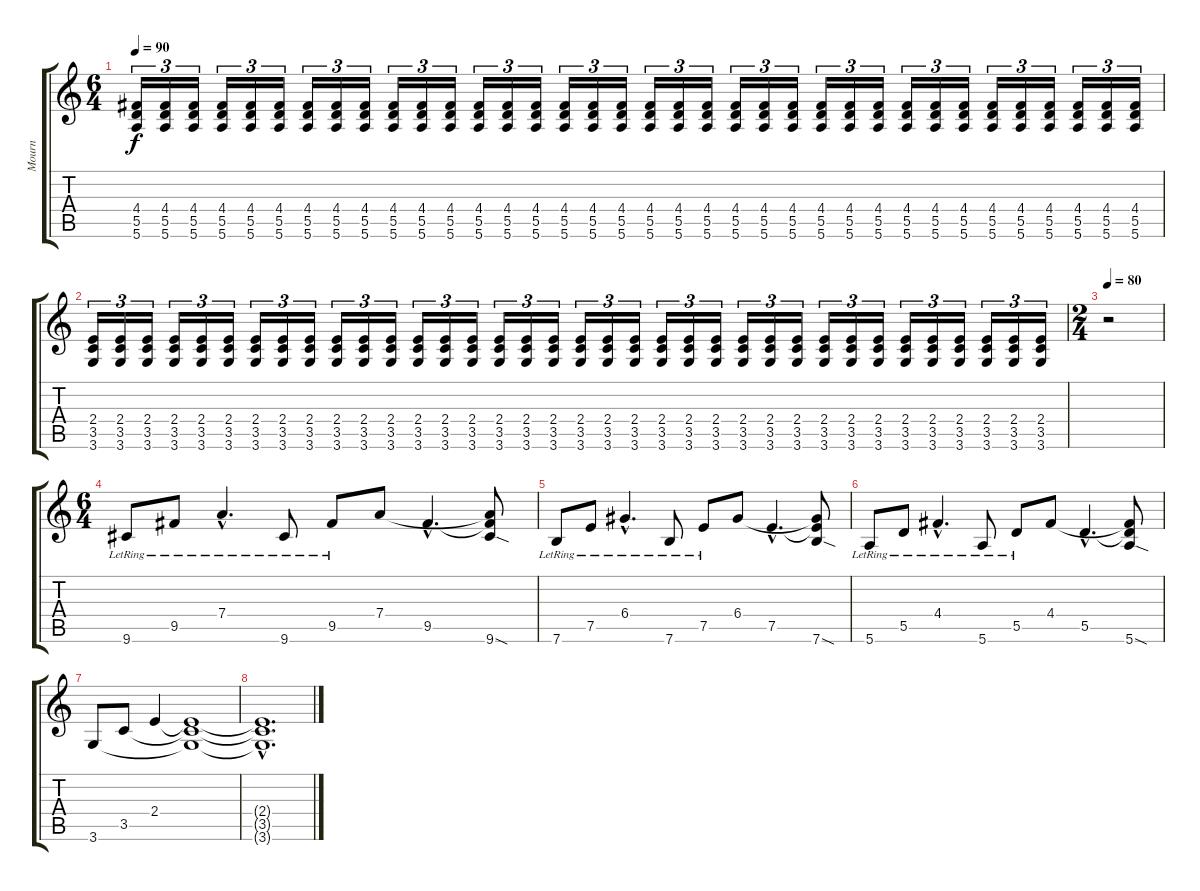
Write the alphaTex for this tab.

\track ("Mourn" "Mourn") {instrument electricguitarmuted}
\staff {score tabs}
\tuning (E4 B3 G3 D3 A2 E2) {hide}
\ts (6 4)
\tempo 90
\clef g2
\ks c
(4.4 5.5 5.6).16{tu (3 2) dy f} (4.4 5.5 5.6).16{tu (3 2)} (4.4 5.5 5.6).16{tu (3 2)} (4.4 5.5 5.6).16{tu (3 2)} (4.4 5.5 5.6).16{tu (3 2)} (4.4 5.5 5.6).16{tu (3 2)} (4.4 5.5 5.6).16{tu (3 2)} (4.4 5.5 5.6).16{tu (3 2)} (4.4 5.5 5.6).16{tu (3 2)} (4.4 5.5 5.6).16{tu (3 2)} (4.4 5.5 5.6).16{tu (3 2)} (4.4 5.5 5.6).16{tu (3 2)} (4.4 5.5 5.6).16{tu (3 2)} (4.4 5.5 5.6).16{tu (3 2)} (4.4 5.5 5.6).16{tu (3 2)} (4.4 5.5 5.6).16{tu (3 2)} (4.4 5.5 5.6).16{tu (3 2)} (4.4 5.5 5.6).16{tu (3 2)} (4.4 5.5 5.6).16{tu (3 2)} (4.4 5.5 5.6).16{tu (3 2)} (4.4 5.5 5.6).16{tu (3 2)} (4.4 5.5 5.6).16{tu (3 2)} (4.4 5.5 5.6).16{tu (3 2)} (4.4 5.5 5.6).16{tu (3 2)} (4.4 5.5 5.6).16{tu (3 2)} (4.4 5.5 5.6).16{tu (3 2)} (4.4 5.5 5.6).16{tu (3 2)} (4.4 5.5 5.6).16{tu (3 2)} (4.4 5.5 5.6).16{tu (3 2)} (4.4 5.5 5.6).16{tu (3 2)} (4.4 5.5 5.6).16{tu (3 2)} (4.4 5.5 5.6).16{tu (3 2)} (4.4 5.5 5.6).16{tu (3 2)} (4.4 5.5 5.6).16{tu (3 2)} (4.4 5.5 5.6).16{tu (3 2)} (4.4 5.5 5.6).16{tu (3 2)} |
(2.4 3.5 3.6).16{tu (3 2)} (2.4 3.5 3.6).16{tu (3 2)} (2.4 3.5 3.6).16{tu (3 2)} (2.4 3.5 3.6).16{tu (3 2)} (2.4 3.5 3.6).16{tu (3 2)} (2.4 3.5 3.6).16{tu (3 2)} (2.4 3.5 3.6).16{tu (3 2)} (2.4 3.5 3.6).16{tu (3 2)} (2.4 3.5 3.6).16{tu (3 2)} (2.4 3.5 3.6).16{tu (3 2)} (2.4 3.5 3.6).16{tu (3 2)} (2.4 3.5 3.6).16{tu (3 2)} (2.4 3.5 3.6).16{tu (3 2)} (2.4 3.5 3.6).16{tu (3 2)} (2.4 3.5 3.6).16{tu (3 2)} (2.4 3.5 3.6).16{tu (3 2)} (2.4 3.5 3.6).16{tu (3 2)} (2.4 3.5 3.6).16{tu (3 2)} (2.4 3.5 3.6).16{tu (3 2)} (2.4 3.5 3.6).16{tu (3 2)} (2.4 3.5 3.6).16{tu (3 2)} (2.4 3.5 3.6).16{tu (3 2)} (2.4 3.5 3.6).16{tu (3 2)} (2.4 3.5 3.6).16{tu (3 2)} (2.4 3.5 3.6).16{tu (3 2)} (2.4 3.5 3.6).16{tu (3 2)} (2.4 3.5 3.6).16{tu (3 2)} (2.4 3.5 3.6).16{tu (3 2)} (2.4 3.5 3.6).16{tu (3 2)} (2.4 3.5 3.6).16{tu (3 2)} (2.4 3.5 3.6).16{tu (3 2)} (2.4 3.5 3.6).16{tu (3 2)} (2.4 3.5 3.6).16{tu (3 2)} (2.4 3.5 3.6).16{tu (3 2)} (2.4 3.5 3.6).16{tu (3 2)} (2.4 3.5 3.6).16{tu (3 2)} |
\ts (2 4)
\tempo 80
r.2{balance 16 instrument electricguitarmuted} |
\ts (6 4)
9.6{lr}.8 9.5{lr}.8 7.4{hac lr}.4{d} 9.6{lr}.8 9.5{lr}.8 7.4.8 9.5{hac}.4{d} (7.4{t} 9.5{t} 9.6{sod}).8 |
7.6{lr}.8 7.5{lr}.8 6.4{hac lr}.4{d} 7.6{lr}.8 7.5{lr}.8 6.4.8 7.5{hac}.4{d} (6.4{t} 7.5{t} 7.6{sod}).8 |
5.6{lr}.8 5.5{lr}.8 4.4{hac lr}.4{d} 5.6{lr}.8 5.5{lr}.8 4.4.8 5.5{hac}.4{d} (4.4{t} 5.5{t} 5.6{sod}).8 |
3.6.8 3.5.8 2.4.4 (2.4{t} 3.5{t} 3.6{t}).1 |
(2.4{hac t} 3.5{hac t} 3.6{hac t}).1{d}
